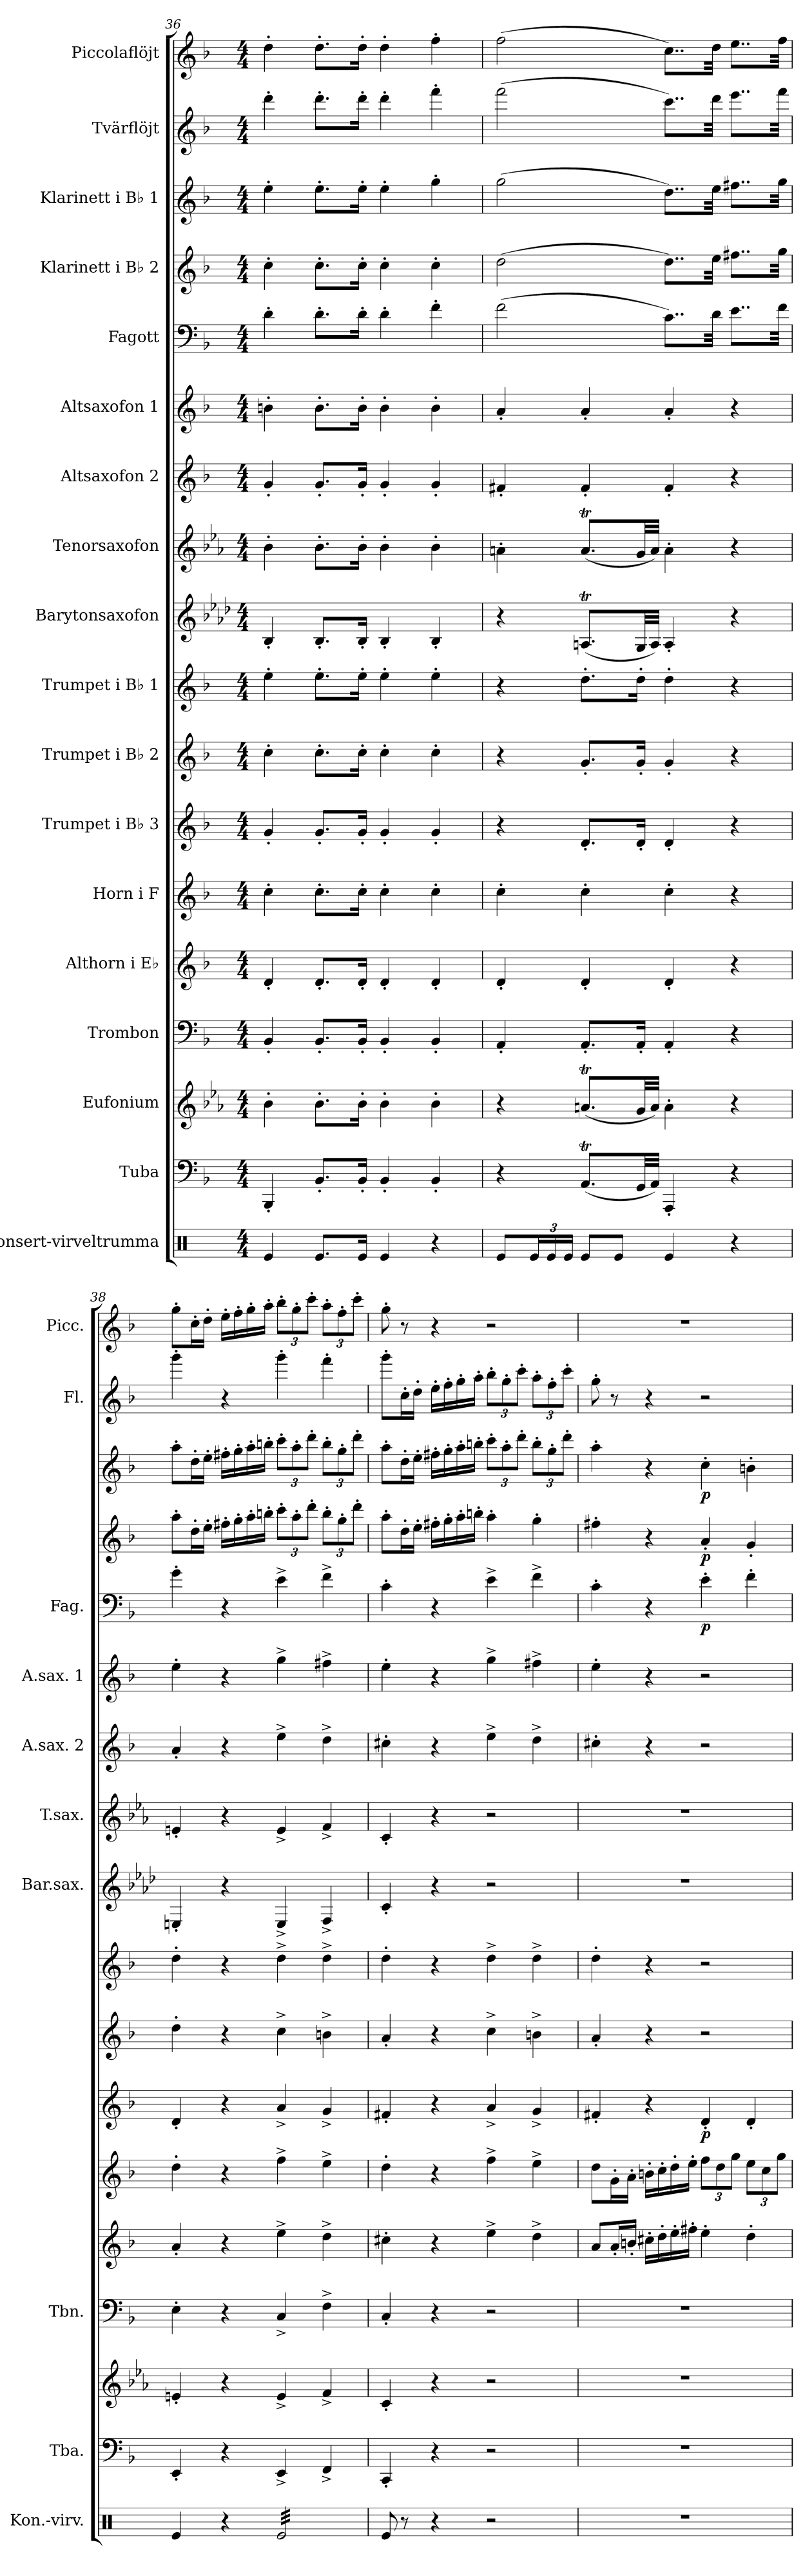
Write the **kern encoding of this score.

**kern	**kern	**kern	**kern	**kern	**kern	**kern	**dynam	**kern	**kern	**kern	**kern	**kern	**kern	**kern	**dynam	**kern	**dynam	**kern	**dynam	**kern	**kern
*part18	*part17	*part16	*part15	*part14	*part13	*part12	*part12	*part11	*part10	*part9	*part8	*part7	*part6	*part5	*part5	*part4	*part4	*part3	*part3	*part2	*part1
*staff18	*staff17	*staff16	*staff15	*staff14	*staff13	*staff12	*staff12	*staff11	*staff10	*staff9	*staff8	*staff7	*staff6	*staff5	*staff5	*staff4	*staff4	*staff3	*staff3	*staff2	*staff1
*I"Konsert-virveltrumma	*I"Tuba	*I"Eufonium	*I"Trombon	*I"Althorn i E♭	*I"Horn i F	*I"Trumpet i B♭ 3	*	*I"Trumpet i B♭ 2	*I"Trumpet i B♭ 1	*I"Barytonsaxofon	*I"Tenorsaxofon	*I"Altsaxofon 2	*I"Altsaxofon 1	*I"Fagott	*	*I"Klarinett i B♭ 2	*	*I"Klarinett i B♭ 1	*	*I"Tvärflöjt	*I"Piccolaflöjt
*I'Kon.-virv.	*I'Tba.	*	*I'Tbn.	*	*	*	*	*	*	*I'Bar.sax.	*I'T.sax.	*I'A.sax. 2	*I'A.sax. 1	*I'Fag.	*	*	*	*	*	*I'Fl.	*I'Picc.
*clefX	*clefF4	*clefG2	*clefF4	*clefG2	*clefG2	*clefG2	*	*clefG2	*clefG2	*clefG2	*clefG2	*clefG2	*clefG2	*clefF4	*	*clefG2	*	*clefG2	*	*clefG2	*clefG2
*	*	*ITrd8c14	*	*ITrd5c9	*ITrd4c7	*ITrd1c2	*	*ITrd1c2	*ITrd1c2	*ITrd12c21	*ITrd8c14	*ITrd5c9	*ITrd5c9	*	*	*ITrd1c2	*	*ITrd1c2	*	*	*ITrd-7c-12
*k[]	*k[b-]	*k[b-e-a-]	*k[b-]	*k[b-e-a-d-]	*k[b-e-]	*k[b-e-a-]	*	*k[b-e-a-]	*k[b-e-a-]	*k[b-e-a-d-]	*k[b-e-a-]	*k[b-e-a-d-]	*k[b-e-a-d-]	*k[b-]	*	*k[b-e-a-]	*	*k[b-e-a-]	*	*k[b-]	*k[b-]
*M4/4	*M4/4	*M4/4	*M4/4	*M4/4	*M4/4	*M4/4	*	*M4/4	*M4/4	*M4/4	*M4/4	*M4/4	*M4/4	*M4/4	*	*M4/4	*	*M4/4	*	*M4/4	*M4/4
=36	=36	=36	=36	=36	=36	=36	=36	=36	=36	=36	=36	=36	=36	=36	=36	=36	=36	=36	=36	=36	=36
4Re/	4BBB-'/	4B-'\	4BB-'/	4F'/	4f'\	4f'/	.	4b-'\	4dd'\	4BB-'/	4B-'\	4B-'/	4dn'\	4d'\	.	4b-'\	.	4dd'\	.	4ddd'\	4ddd'\
8.Re/L	8.BB-'/L	8.B-'\L	8.BB-'/L	8.F'/L	8.f'\L	8.f'/L	.	8.b-'\L	8.dd'\L	8.BB-'/L	8.B-'\L	8.B-'/L	8.d'\L	8.d'\L	.	8.b-'\L	.	8.dd'\L	.	8.ddd'\L	8.ddd'\L
16Re/Jk	16BB-'/Jk	16B-'\Jk	16BB-'/Jk	16F'/Jk	16f'\Jk	16f'/Jk	.	16b-'\Jk	16dd'\Jk	16BB-'/Jk	16B-'\Jk	16B-'/Jk	16d'\Jk	16d'\Jk	.	16b-'\Jk	.	16dd'\Jk	.	16ddd'\Jk	16ddd'\Jk
4Re/	4BB-'/	4B-'\	4BB-'/	4F'/	4f'\	4f'/	.	4b-'\	4dd'\	4BB-'/	4B-'\	4B-'/	4d'\	4d'\	.	4b-'\	.	4dd'\	.	4ddd'\	4ddd'\
4r	4BB-'/	4B-'\	4BB-'/	4F'/	4f'\	4f'/	.	4b-'\	4dd'\	4BB-'/	4B-'\	4B-'/	4d'\	4f'\	.	4b-'\	.	4ff'\	.	4fff'\	4fff'\
!!LO:PB:g=z
=37	=37	=37	=37	=37	=37	=37	=37	=37	=37	=37	=37	=37	=37	=37	=37	=37	=37	=37	=37	=37	=37
8Re/L	4r	4r	4AA'/	4F'/	4f'\	4r	.	4r	4r	4r	4An'\	4An'/	4c'/	(>2f\	.	(>2cc\	.	(>2ff\	.	(>2fff\	(>2fff\
*Xbrackettup	*	*	*	*	*	*	*	*	*	*	*	*	*	*	*	*	*	*	*	*	*
24Re/L	.	.	.	.	.	.	.	.	.	.	.	.	.	.	.	.	.	.	.	.	.
24Re/	.	.	.	.	.	.	.	.	.	.	.	.	.	.	.	.	.	.	.	.	.
24Re/JJ	.	.	.	.	.	.	.	.	.	.	.	.	.	.	.	.	.	.	.	.	.
8Re/L	(<8.AAt/L	(<8.Ant/L	8.AA'/L	4F'/	4f'\	8.c'/L	.	8.f'/L	8.cc'\L	(<8.AAnt/L	(<8.At/L	4A'/	4c'/	.	.	.	.	.	.	.	.
8Re/J	.	.	.	.	.	.	.	.	.	.	.	.	.	.	.	.	.	.	.	.	.
.	32GG/LL	32G/LL	16AA'/Jk	.	.	16c'/Jk	.	16f'/Jk	16cc'\Jk	32GG/LL	32G/LL	.	.	.	.	.	.	.	.	.	.
.	32AA/JJJ)	32A/JJJ)	.	.	.	.	.	.	.	32AA/JJJ)	32A/JJJ)	.	.	.	.	.	.	.	.	.	.
4Re/	4AAA'/	4A'\	4AA'/	4F'/	4f'\	4c'/	.	4f'/	4cc'\	4AA'/	4A'\	4A'/	4c'/	8..c\L)	.	8..cc\L)	.	8..cc\L)	.	8..ccc\L)	8..ccc\L)
.	.	.	.	.	.	.	.	.	.	.	.	.	.	32d\Jkk	.	32dd\Jkk	.	32dd\Jkk	.	32ddd\Jkk	32ddd\Jkk
4r	4r	4r	4r	4r	4r	4r	.	4r	4r	4r	4r	4r	4r	8..e\L	.	8..een\L	.	8..een\L	.	8..eee\L	8..eee\L
.	.	.	.	.	.	.	.	.	.	.	.	.	.	32f\Jkk	.	32ff\Jkk	.	32ff\Jkk	.	32fff\Jkk	32fff\Jkk
=38	=38	=38	=38	=38	=38	=38	=38	=38	=38	=38	=38	=38	=38	=38	=38	=38	=38	=38	=38	=38	=38
4Re/	4EE'/	4En'/	4E'\	4c'/	4g'\	4c'/	.	4cc'\	4cc'\	4EEn'/	4En'/	4c'/	4g'\	4g'\	.	8gg'\L	.	8gg'\L	.	4ggg'\	8ggg'\L
.	.	.	.	.	.	.	.	.	.	.	.	.	.	.	.	16cc'\L	.	16cc'\L	.	.	16ccc'\L
.	.	.	.	.	.	.	.	.	.	.	.	.	.	.	.	16dd'\JJ	.	16dd'\JJ	.	.	16ddd'\JJ
4r	4r	4r	4r	4r	4r	4r	.	4r	4r	4r	4r	4r	4r	4r	.	16een'\LL	.	16een'\LL	.	4r	16eee'\LL
.	.	.	.	.	.	.	.	.	.	.	.	.	.	.	.	16ff'\	.	16ff'\	.	.	16fff'\
.	.	.	.	.	.	.	.	.	.	.	.	.	.	.	.	16gg'\	.	16gg'\	.	.	16ggg'\
.	.	.	.	.	.	.	.	.	.	.	.	.	.	.	.	16aan'\JJ	.	16aan'\JJ	.	.	16aaa'\JJ
*	*	*	*	*	*	*	*	*	*	*	*	*	*	*	*	*Xbrackettup	*	*Xbrackettup	*	*	*Xbrackettup
*tremolo	*	*	*	*	*	*	*	*	*	*	*	*	*	*	*	*	*	*	*	*	*
32Re/LLL	4EE^/	4E^/	4C^/	4g^\	4b-^\	4g^/	.	4b-^\	4cc^\	4EE^/	4E^/	4g^\	4b-^\	4e^\	.	12bb-'\L	.	12bb-'\L	.	4ggg'\	12bbb-'\L
32Re/	.	.	.	.	.	.	.	.	.	.	.	.	.	.	.	.	.	.	.	.	.
32Re/	.	.	.	.	.	.	.	.	.	.	.	.	.	.	.	.	.	.	.	.	.
.	.	.	.	.	.	.	.	.	.	.	.	.	.	.	.	12gg'\	.	12gg'\	.	.	12ggg'\
32Re/	.	.	.	.	.	.	.	.	.	.	.	.	.	.	.	.	.	.	.	.	.
32Re/	.	.	.	.	.	.	.	.	.	.	.	.	.	.	.	.	.	.	.	.	.
32Re/	.	.	.	.	.	.	.	.	.	.	.	.	.	.	.	.	.	.	.	.	.
.	.	.	.	.	.	.	.	.	.	.	.	.	.	.	.	12ccc'\J	.	12ccc'\J	.	.	12cccc'\J
32Re/	.	.	.	.	.	.	.	.	.	.	.	.	.	.	.	.	.	.	.	.	.
32Re/	.	.	.	.	.	.	.	.	.	.	.	.	.	.	.	.	.	.	.	.	.
32Re/	4FF^/	4F^/	4F^\	4f^\	4a^\	4f^/	.	4an^\	4cc^\	4FF^/	4F^/	4f^\	4an^\	4f^\	.	12aa'\L	.	12aa'\L	.	4fff'\	12aaa'\L
32Re/	.	.	.	.	.	.	.	.	.	.	.	.	.	.	.	.	.	.	.	.	.
32Re/	.	.	.	.	.	.	.	.	.	.	.	.	.	.	.	.	.	.	.	.	.
.	.	.	.	.	.	.	.	.	.	.	.	.	.	.	.	12ff'\	.	12ff'\	.	.	12fff'\
32Re/	.	.	.	.	.	.	.	.	.	.	.	.	.	.	.	.	.	.	.	.	.
32Re/	.	.	.	.	.	.	.	.	.	.	.	.	.	.	.	.	.	.	.	.	.
32Re/	.	.	.	.	.	.	.	.	.	.	.	.	.	.	.	.	.	.	.	.	.
.	.	.	.	.	.	.	.	.	.	.	.	.	.	.	.	12ccc'\J	.	12ccc'\J	.	.	12cccc'\J
32Re/	.	.	.	.	.	.	.	.	.	.	.	.	.	.	.	.	.	.	.	.	.
32Re/JJJ	.	.	.	.	.	.	.	.	.	.	.	.	.	.	.	.	.	.	.	.	.
*Xtremolo	*	*	*	*	*	*	*	*	*	*	*	*	*	*	*	*	*	*	*	*	*
=39	=39	=39	=39	=39	=39	=39	=39	=39	=39	=39	=39	=39	=39	=39	=39	=39	=39	=39	=39	=39	=39
8Re/	4CC'/	4C'/	4C'/	4en'\	4g'\	4en'/	.	4g'/	4cc'\	4C'/	4C'/	4en'\	4g'\	4c'\	.	8gg'\L	.	8gg'\L	.	8ggg'\L	8ggg'\
8r	.	.	.	.	.	.	.	.	.	.	.	.	.	.	.	16cc'\L	.	16cc'\L	.	16cc'\L	8r
.	.	.	.	.	.	.	.	.	.	.	.	.	.	.	.	16dd'\JJ	.	16dd'\JJ	.	16dd'\JJ	.
4r	4r	4r	4r	4r	4r	4r	.	4r	4r	4r	4r	4r	4r	4r	.	16een'\LL	.	16een'\LL	.	16ee'\LL	4r
.	.	.	.	.	.	.	.	.	.	.	.	.	.	.	.	16ff'\	.	16ff'\	.	16ff'\	.
.	.	.	.	.	.	.	.	.	.	.	.	.	.	.	.	16gg'\	.	16gg'\	.	16gg'\	.
.	.	.	.	.	.	.	.	.	.	.	.	.	.	.	.	16aan'\JJ	.	16aan'\JJ	.	16aa'\JJ	.
*	*	*	*	*	*	*	*	*	*	*	*	*	*	*	*	*	*	*	*	*Xbrackettup	*
2r	2r	2r	2r	4g^\	4b-^\	4g^/	.	4b-^\	4cc^\	2r	2r	4g^\	4b-^\	4e^\	.	4gg'\	.	12bb-'\L	.	12bb-'\L	2r
.	.	.	.	.	.	.	.	.	.	.	.	.	.	.	.	.	.	12gg'\	.	12gg'\	.
.	.	.	.	.	.	.	.	.	.	.	.	.	.	.	.	.	.	12ccc'\J	.	12ccc'\J	.
.	.	.	.	4f^\	4a^\	4f^/	.	4an^\	4cc^\	.	.	4f^\	4an^\	4f^\	.	4ff'\	.	12aa'\L	.	12aa'\L	.
.	.	.	.	.	.	.	.	.	.	.	.	.	.	.	.	.	.	12ff'\	.	12ff'\	.
.	.	.	.	.	.	.	.	.	.	.	.	.	.	.	.	.	.	12ccc'\J	.	12ccc'\J	.
=40	=40	=40	=40	=40	=40	=40	=40	=40	=40	=40	=40	=40	=40	=40	=40	=40	=40	=40	=40	=40	=40
1r	1r	1r	1r	8c/L	8g\L	4en'/	.	4g'/	4cc'\	1r	1r	4en'\	4g'\	4c'\	.	4een'\	.	4gg'\	.	8gg'\	1r
.	.	.	.	16c'/L	16c'\L	.	.	.	.	.	.	.	.	.	.	.	.	.	.	8r	.
.	.	.	.	16dn'/JJ	16d'\JJ	.	.	.	.	.	.	.	.	.	.	.	.	.	.	.	.
.	.	.	.	16en'\LL	16en'\LL	4r	.	4r	4r	.	.	4r	4r	4r	.	4r	.	4r	.	4r	.
.	.	.	.	16f'\	16f'\	.	.	.	.	.	.	.	.	.	.	.	.	.	.	.	.
.	.	.	.	16g'\	16g'\	.	.	.	.	.	.	.	.	.	.	.	.	.	.	.	.
.	.	.	.	16an'\JJ	16a'\JJ	.	.	.	.	.	.	.	.	.	.	.	.	.	.	.	.
*	*	*	*	*	*Xbrackettup	*	*	*	*	*	*	*	*	*	*	*	*	*	*	*	*
!	!	!	!	!	!	!	!LO:DY:b	!	!	!	!	!	!	!	!LO:DY:b	!	!LO:DY:b	!	!LO:DY:b	!	!
.	.	.	.	4g'\	12b-\L	4c'/	p	2r	2r	.	.	2r	2r	4e'\	p	4g'/	p	4b-'\	p	2r	.
.	.	.	.	.	12g\	.	.	.	.	.	.	.	.	.	.	.	.	.	.	.	.
.	.	.	.	.	12cc\J	.	.	.	.	.	.	.	.	.	.	.	.	.	.	.	.
.	.	.	.	4f'\	12a\L	4c'/	.	.	.	.	.	.	.	4f'\	.	4f'/	.	4an'\	.	.	.
.	.	.	.	.	12f\	.	.	.	.	.	.	.	.	.	.	.	.	.	.	.	.
.	.	.	.	.	12cc\J	.	.	.	.	.	.	.	.	.	.	.	.	.	.	.	.
=	=	=	=	=	=	=	=	=	=	=	=	=	=	=	=	=	=	=	=	=	=
*-	*-	*-	*-	*-	*-	*-	*-	*-	*-	*-	*-	*-	*-	*-	*-	*-	*-	*-	*-	*-	*-
